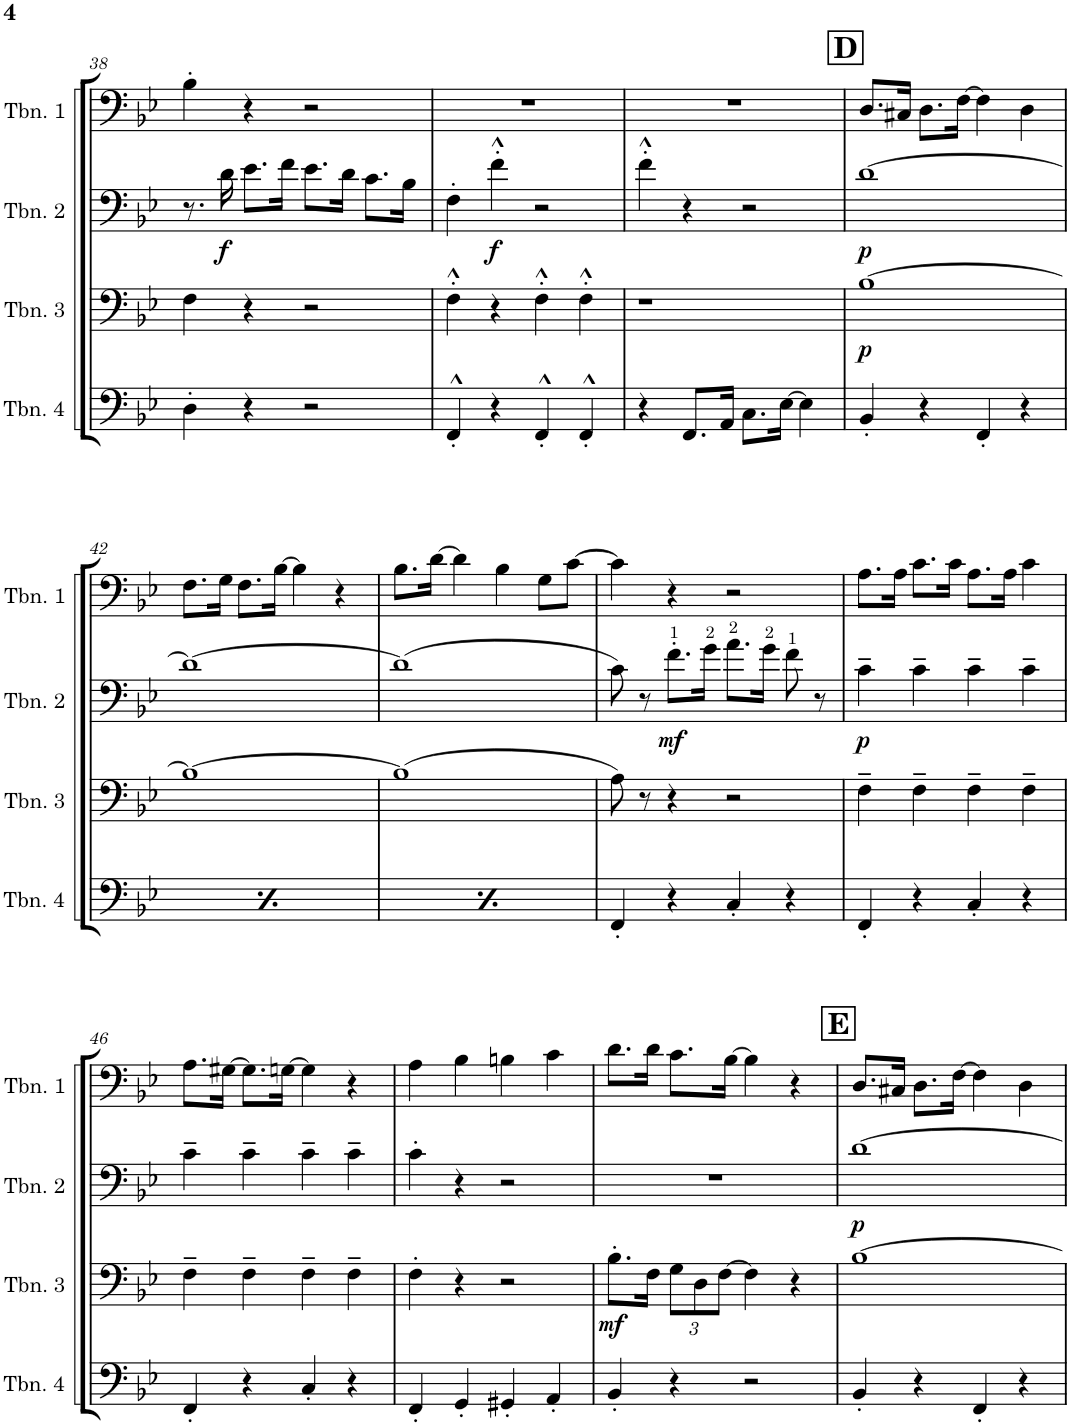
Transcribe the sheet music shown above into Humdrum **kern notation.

**kern	**kern	**dynam	**kern	**dynam	**kern
*part4	*part3	*part3	*part2	*part2	*part1
*staff4	*staff3	*staff3	*staff2	*staff2	*staff1
*I"Trombone 4	*I"Trombone 3	*	*I"Trombone 2	*	*I"Trombone 1
*I'Tbn. 4	*I'Tbn. 3	*	*I'Tbn. 2	*	*I'Tbn. 1
!!LO:PB:g=z
*clefF4	*clefF4	*	*clefF4	*	*clefF4
*k[b-e-]	*k[b-e-]	*	*k[b-e-]	*	*k[b-e-]
*M4/4	*M4/4	*	*M4/4	*	*M4/4
=38	=38	=38	=38	=38	=38
4D'\	4F\	.	8.r	.	4B-'\
!	!	!	!	!LO:DY:b	!
.	.	.	16d\	f	.
4r	4r	.	8.e-\L	.	4r
.	.	.	16f\Jk	.	.
2r	2r	.	8.e-\L	.	2r
.	.	.	16d\Jk	.	.
.	.	.	8.c\L	.	.
.	.	.	16B-\Jk	.	.
=39	=39	=39	=39	=39	=39
4FF'^^/	4F'^^\	.	4F'\	.	1r
!	!	!	!	!LO:DY:b	!
4r	4r	.	4f'^^\	f	.
4FF'^^/	4F'^^\	.	2r	.	.
4FF'^^/	4F'^^\	.	.	.	.
=40	=40	=40	=40	=40	=40
4r	1r	.	4f'^^\	.	1r
8.FF/L	.	.	4r	.	.
16AA/Jk	.	.	.	.	.
8.C\L	.	.	2r	.	.
[16E-\Jk	.	.	.	.	.
4E-\]	.	.	.	.	.
!!LO:REH:place=s1:a:B:cj:fs=14:t=D
=41	=41	=41	=41	=41	=41
!	!	!LO:DY:b	!	!LO:DY:b	!
4BB-'/	[1B-	p	[1d	p	8.D/L
.	.	.	.	.	16C#X/Jk
4r	.	.	.	.	8.D\L
.	.	.	.	.	[16F\Jk
4FF'/	.	.	.	.	4F\]
4r	.	.	.	.	4D\
!!LO:LB:g=z
=42	=42	=42	=42	=42	=42
4BB-'/	1B-_	.	1d_	.	8.F\L
.	.	.	.	.	16G\Jk
4r	.	.	.	.	8.F\L
.	.	.	.	.	[16B-\Jk
4FF'/	.	.	.	.	4B-\]
4r	.	.	.	.	4r
=43	=43	=43	=43	=43	=43
4BB-'/	(1B-]	.	(1d]	.	8.B-\L
.	.	.	.	.	[16d\Jk
4r	.	.	.	.	4d\]
4FF'/	.	.	.	.	4B-\
4r	.	.	.	.	8G\L
.	.	.	.	.	[8c\J
=44	=44	=44	=44	=44	=44
4FF'/	8A\)	.	8c\)	.	4c\]
.	8r	.	8r	.	.
!	!	!	!	!LO:DY:b	!
4r	4r	.	8.f'\L	mf	4r
.	.	.	16g\Jk	.	.
4C'/	2r	.	8.a\L	.	2r
.	.	.	16g\Jk	.	.
4r	.	.	8f\	.	.
.	.	.	8r	.	.
=45	=45	=45	=45	=45	=45
!	!	!	!	!LO:DY:b	!
4FF'/	4F~\	.	4c~\	p	8.A\L
.	.	.	.	.	16A\Jk
4r	4F~\	.	4c~\	.	8.c\L
.	.	.	.	.	16c\Jk
4C'/	4F~\	.	4c~\	.	8.A\L
.	.	.	.	.	16A\Jk
4r	4F~\	.	4c~\	.	4c\
!!LO:LB:g=z
=46	=46	=46	=46	=46	=46
4FF'/	4F~\	.	4c~\	.	8.A\L
.	.	.	.	.	[16G#X\Jk
4r	4F~\	.	4c~\	.	8.G#\L]
.	.	.	.	.	[16Gn\Jk
4C'/	4F~\	.	4c~\	.	4G\]
4r	4F~\	.	4c~\	.	4r
=47	=47	=47	=47	=47	=47
4FF'/	4F'\	.	4c'\	.	4A\
4GG'/	4r	.	4r	.	4B-\
4GG#X'/	2r	.	2r	.	4Bn\
4AA'/	.	.	.	.	4c\
=48	=48	=48	=48	=48	=48
!	!	!LO:DY:b	!	!	!
4BB-'/	8.B-'\L	mf	1r	.	8.d\L
.	16F\Jk	.	.	.	16d\Jk
*	*Xbrackettup	*	*	*	*
4r	12G\L	.	.	.	8.c\L
.	12D\	.	.	.	.
.	[12F\J	.	.	.	.
.	.	.	.	.	[16B-\Jk
2r	4F\]	.	.	.	4B-\]
.	4r	.	.	.	4r
!!LO:REH:place=s1:a:B:cj:fs=14:t=E
=49	=49	=49	=49	=49	=49
!	!	!	!	!LO:DY:b	!
4BB-'/	[1B-	.	[1d	p	8.D/L
.	.	.	.	.	16C#X/Jk
4r	.	.	.	.	8.D\L
.	.	.	.	.	[16F\Jk
4FF'/	.	.	.	.	4F\]
4r	.	.	.	.	4D\
=	=	=	=	=	=
*-	*-	*-	*-	*-	*-
